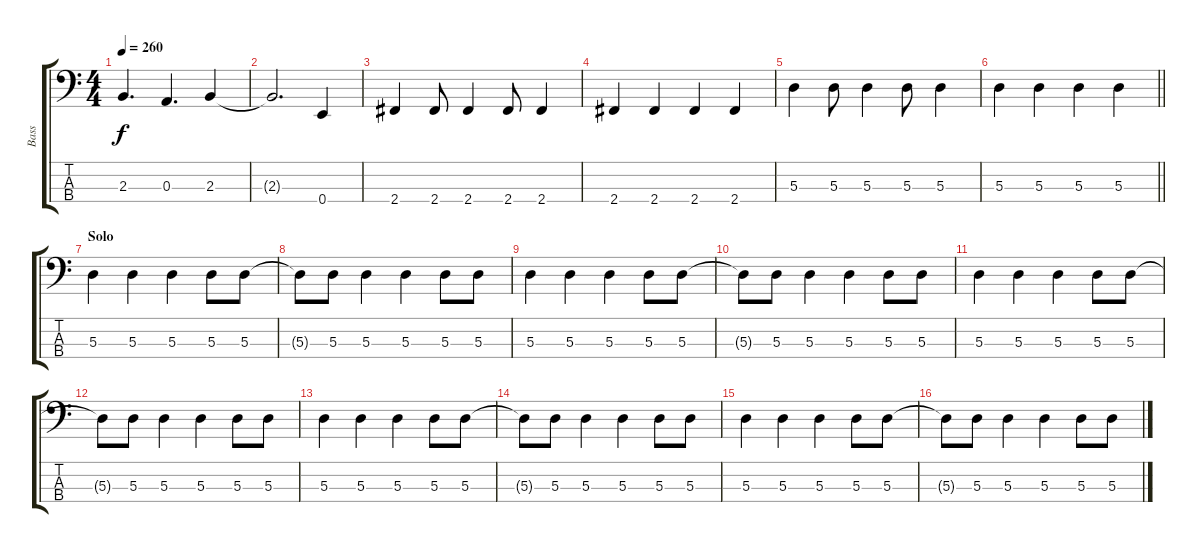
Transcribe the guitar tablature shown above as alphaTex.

\track ("Bass" "Bass") {instrument electricbassfinger}
\staff {score tabs}
\tuning (G2 D2 A1 E1) {hide}
\ts (4 4)
\tempo 260
\clef f4
\ks c
2.3.4{d dy f} 0.3.4{d} 2.3.4 |
2.3{t}.2{d} 0.4.4 |
2.4.4 2.4.8 2.4.4 2.4.8 2.4.4 |
2.4.4 2.4.4 2.4.4 2.4.4 |
5.3.4 5.3.8 5.3.4 5.3.8 5.3.4 |
\barLineRight lightlight
5.3.4 5.3.4 5.3.4 5.3.4 |
\section ("" "Solo")
5.3.4 5.3.4 5.3.4 5.3.8 5.3.8 |
5.3{t}.8 5.3.8 5.3.4 5.3.4 5.3.8 5.3.8 |
5.3.4 5.3.4 5.3.4 5.3.8 5.3.8 |
5.3{t}.8 5.3.8 5.3.4 5.3.4 5.3.8 5.3.8 |
5.3.4 5.3.4 5.3.4 5.3.8 5.3.8 |
5.3{t}.8 5.3.8 5.3.4 5.3.4 5.3.8 5.3.8 |
5.3.4 5.3.4 5.3.4 5.3.8 5.3.8 |
5.3{t}.8 5.3.8 5.3.4 5.3.4 5.3.8 5.3.8 |
5.3.4 5.3.4 5.3.4 5.3.8 5.3.8 |
5.3{t}.8 5.3.8 5.3.4 5.3.4 5.3.8 5.3.8
